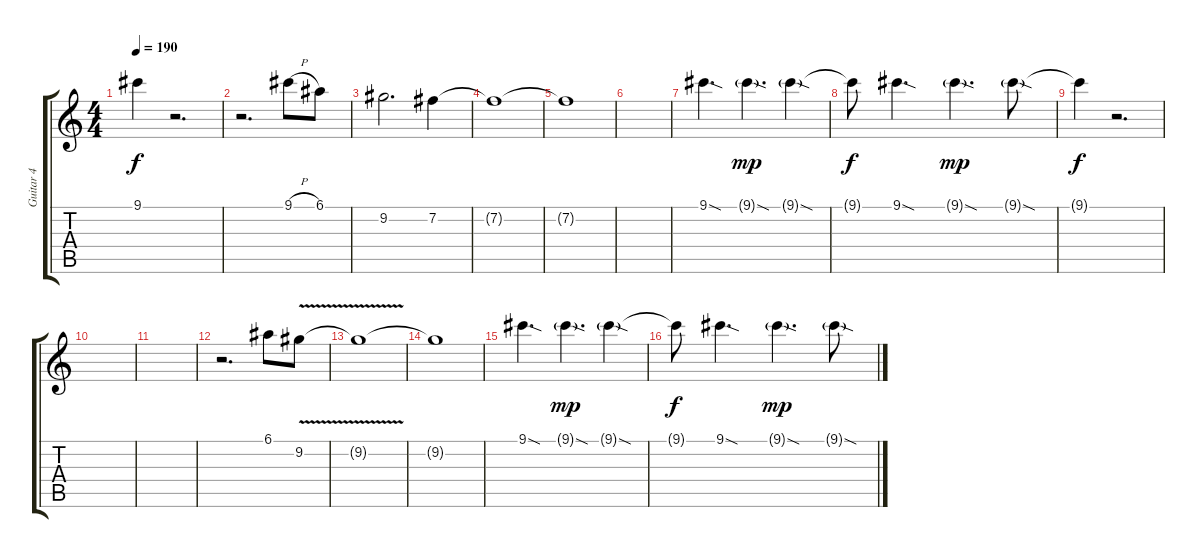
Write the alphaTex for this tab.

\track ("Guitar 4" "Guitar 4") {instrument overdrivenguitar}
\staff {score tabs}
\tuning (E4 B3 G3 D3 A2 E2) {hide}
\ts (4 4)
\tempo 190
\clef g2
\ks c
9.1{t}.4{dy f} r.2{d} |
r.2{d} 9.1{h}.8 6.1.8 |
9.2.2{d} 7.2.4 |
7.2{t}.1 |
7.2{t}.1 |
|
9.1{sod}.4{d} 9.1{sod g}.4{d dy mp} 9.1{sod g}.4 |
9.1{t}.8{dy f} 9.1{sod}.4{d} 9.1{sod g}.4{d dy mp} 9.1{sod g}.8 |
9.1{t}.4{dy f} r.2{d} |
|
|
r.2{d} 6.1.8 9.2{v}.8 |
9.2{t}.1 |
9.2{t}.1 |
9.1{sod}.4{d} 9.1{sod g}.4{d dy mp} 9.1{sod g}.4 |
9.1{t}.8{dy f} 9.1{sod}.4{d} 9.1{sod g}.4{d dy mp} 9.1{sod g}.8
